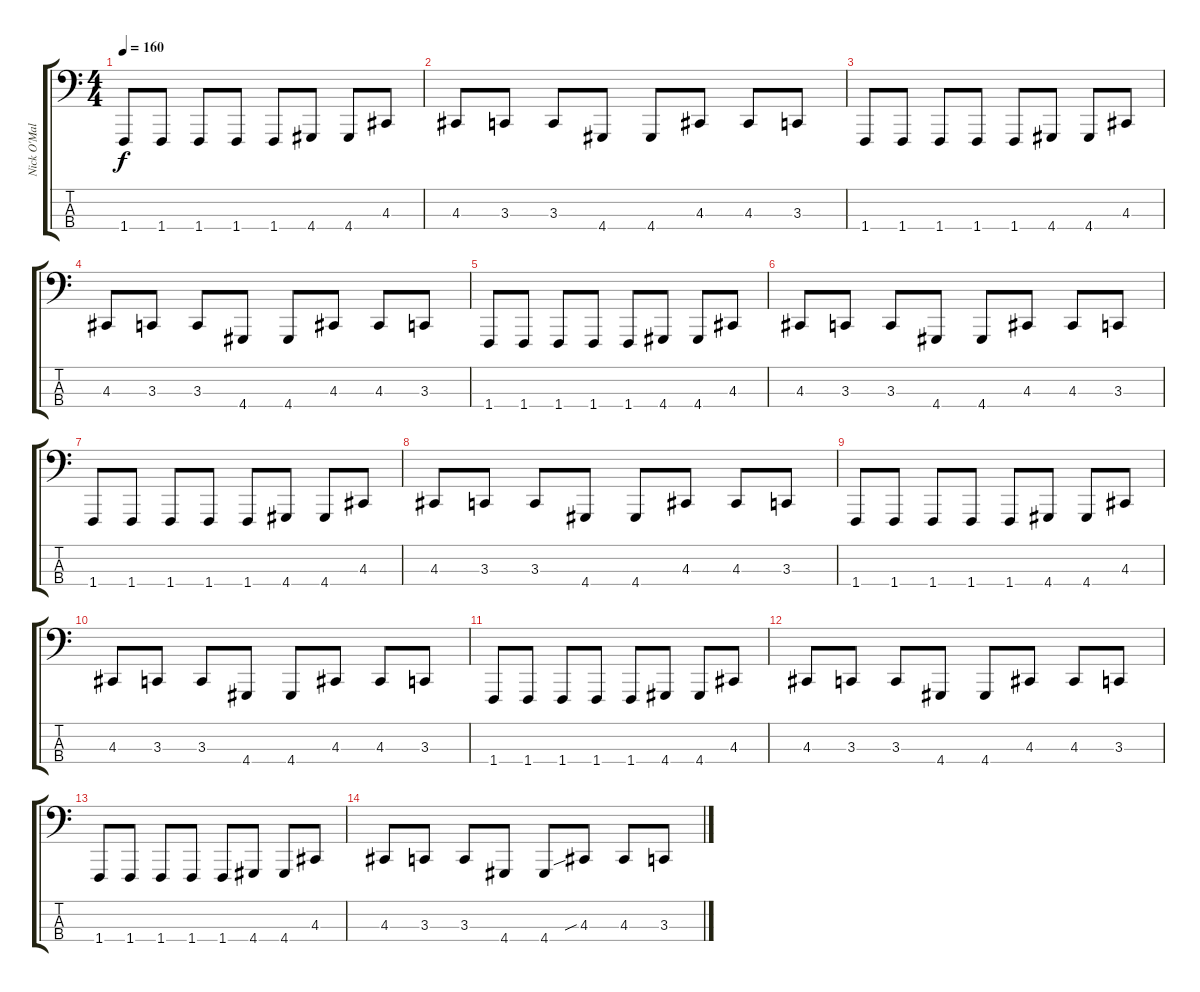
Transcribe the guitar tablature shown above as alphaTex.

\track ("Nick O'Malley" "Nick O'Mal") {instrument synthbrass1}
\staff {score tabs}
\tuning (G2 D2 A1 E1) {hide}
\ts (4 4)
\tempo 160
\clef f4
\ks c
1.4.8{dy f instrument lead8bassandlead} 1.4.8 1.4.8 1.4.8 1.4.8 4.4.8 4.4.8 4.3.8 |
4.3.8 3.3.8 3.3.8 4.4.8 4.4.8 4.3.8 4.3.8 3.3.8 |
1.4.8 1.4.8 1.4.8 1.4.8 1.4.8 4.4.8 4.4.8 4.3.8 |
4.3.8 3.3.8 3.3.8 4.4.8 4.4.8 4.3.8 4.3.8 3.3.8 |
1.4.8 1.4.8 1.4.8 1.4.8 1.4.8 4.4.8 4.4.8 4.3.8 |
4.3.8 3.3.8 3.3.8 4.4.8 4.4.8 4.3.8 4.3.8 3.3.8 |
1.4.8 1.4.8 1.4.8 1.4.8 1.4.8 4.4.8 4.4.8 4.3.8 |
4.3.8 3.3.8 3.3.8 4.4.8 4.4.8 4.3.8 4.3.8 3.3.8 |
1.4.8 1.4.8 1.4.8 1.4.8 1.4.8 4.4.8 4.4.8 4.3.8 |
4.3.8 3.3.8 3.3.8 4.4.8 4.4.8 4.3.8 4.3.8 3.3.8 |
1.4.8 1.4.8 1.4.8 1.4.8 1.4.8 4.4.8 4.4.8 4.3.8 |
4.3.8 3.3.8 3.3.8 4.4.8 4.4.8 4.3.8 4.3.8 3.3.8 |
1.4.8 1.4.8 1.4.8 1.4.8 1.4.8 4.4.8 4.4.8 4.3.8 |
4.3.8 3.3.8 3.3.8 4.4.8 4.4.8 4.3{sib}.8 4.3.8 3.3.8
